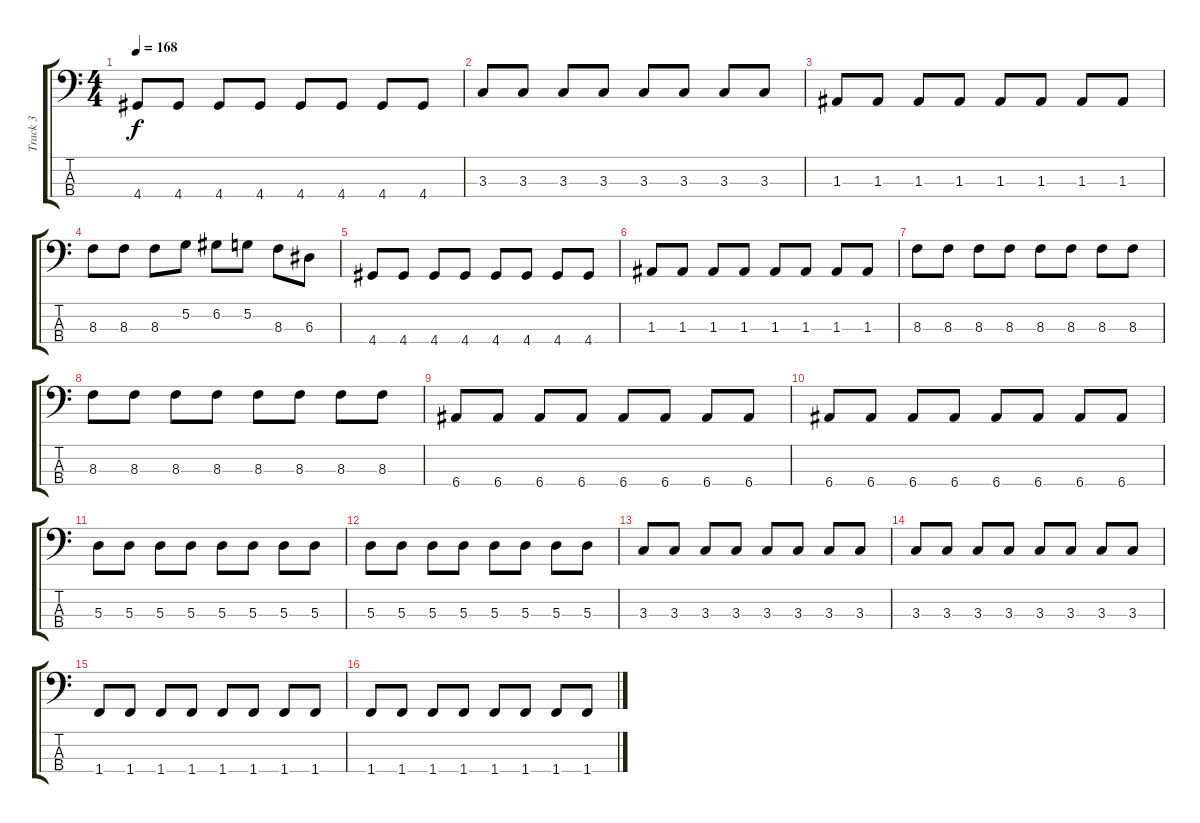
\track ("Track 3" "Track 3") {instrument electricbassfinger}
\staff {score tabs}
\tuning (G2 D2 A1 E1) {hide}
\ts (4 4)
\tempo 168
\clef f4
\ks c
4.4.8{dy f} 4.4.8 4.4.8 4.4.8 4.4.8 4.4.8 4.4.8 4.4.8 |
3.3.8 3.3.8 3.3.8 3.3.8 3.3.8 3.3.8 3.3.8 3.3.8 |
1.3.8 1.3.8 1.3.8 1.3.8 1.3.8 1.3.8 1.3.8 1.3.8 |
8.3.8 8.3.8 8.3.8 5.2.8 6.2.8 5.2.8 8.3.8 6.3.8 |
4.4.8 4.4.8 4.4.8 4.4.8 4.4.8 4.4.8 4.4.8 4.4.8 |
1.3.8 1.3.8 1.3.8 1.3.8 1.3.8 1.3.8 1.3.8 1.3.8 |
8.3.8 8.3.8 8.3.8 8.3.8 8.3.8 8.3.8 8.3.8 8.3.8 |
8.3.8 8.3.8 8.3.8 8.3.8 8.3.8 8.3.8 8.3.8 8.3.8 |
6.4.8 6.4.8 6.4.8 6.4.8 6.4.8 6.4.8 6.4.8 6.4.8 |
6.4.8 6.4.8 6.4.8 6.4.8 6.4.8 6.4.8 6.4.8 6.4.8 |
5.3.8 5.3.8 5.3.8 5.3.8 5.3.8 5.3.8 5.3.8 5.3.8 |
5.3.8 5.3.8 5.3.8 5.3.8 5.3.8 5.3.8 5.3.8 5.3.8 |
3.3.8 3.3.8 3.3.8 3.3.8 3.3.8 3.3.8 3.3.8 3.3.8 |
3.3.8 3.3.8 3.3.8 3.3.8 3.3.8 3.3.8 3.3.8 3.3.8 |
1.4.8 1.4.8 1.4.8 1.4.8 1.4.8 1.4.8 1.4.8 1.4.8 |
1.4.8 1.4.8 1.4.8 1.4.8 1.4.8 1.4.8 1.4.8 1.4.8
